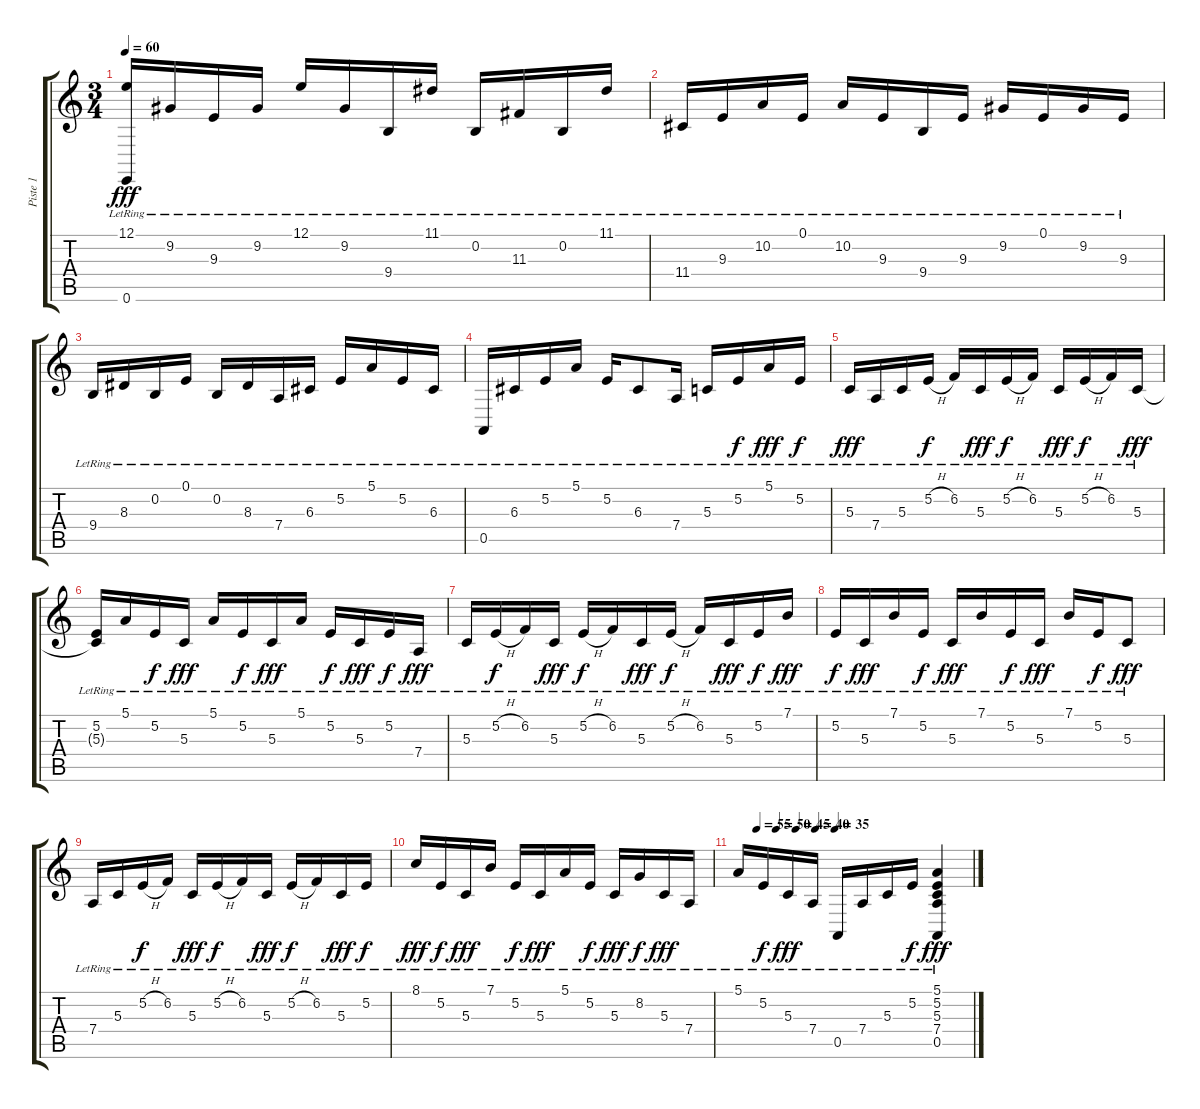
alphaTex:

\track ("Piste 1" "Piste 1") {instrument acousticgrandpiano}
\staff {score tabs}
\tuning (E4 B3 G3 D3 A2 E2) {hide}
\ts (3 4)
\tempo 60
\clef g2
\ks c
(12.1{lr} 0.6{t}).16{dy fff} 9.2{lr}.16 9.3{lr}.16 9.2{lr}.16 12.1{lr}.16 9.2{lr}.16 9.4{lr}.16 11.1{lr}.16 0.2{lr}.16 11.3{lr}.16 0.2{lr}.16 11.1{lr}.16 |
11.4{lr}.16 9.3{lr}.16 10.2{lr}.16 0.1{lr}.16 10.2{lr}.16 9.3{lr}.16 9.4{lr}.16 9.3{lr}.16 9.2{lr}.16 0.1{lr}.16 9.2{lr}.16 9.3{lr}.16 |
9.4{lr}.16 8.3{lr}.16 0.2{lr}.16 0.1{lr}.16 0.2{lr}.16 8.3{lr}.16 7.4{lr}.16 6.3{lr}.16 5.2{lr}.16 5.1{lr}.16 5.2{lr}.16 6.3{lr}.16 |
0.5{lr}.16 6.3{lr}.16 5.2{lr}.16 5.1{lr}.16 5.2{lr}.16 6.3{lr}.8 7.4{lr}.16 5.3{lr}.16 5.2{lr}.16{dy f} 5.1{lr}.16{dy fff} 5.2{lr}.16{dy f} |
5.3{lr}.16{dy fff} 7.4{lr}.16 5.3{lr}.16 5.2{h lr}.16{dy f} 6.2{lr}.16 5.3{lr}.16{dy fff} 5.2{h lr}.16{dy f} 6.2{lr}.16 5.3{lr}.16{dy fff} 5.2{h lr}.16{dy f} 6.2{lr}.16 5.3{lr}.16{dy fff} |
(5.2{lr} 5.3{t}).16 5.1{lr}.16 5.2{lr}.16{dy f} 5.3{lr}.16{dy fff} 5.1{lr}.16 5.2{lr}.16{dy f} 5.3{lr}.16{dy fff} 5.1{lr}.16 5.2{lr}.16{dy f} 5.3{lr}.16{dy fff} 5.2{lr}.16{dy f} 7.4{lr}.16{dy fff} |
5.3{lr}.16 5.2{h lr}.16{dy f} 6.2{lr}.16 5.3{lr}.16{dy fff} 5.2{h lr}.16{dy f} 6.2{lr}.16 5.3{lr}.16{dy fff} 5.2{h lr}.16{dy f} 6.2{lr}.16 5.3{lr}.16{dy fff} 5.2{lr}.16{dy f} 7.1{lr}.16{dy fff} |
5.2{lr}.16{dy f} 5.3{lr}.16{dy fff} 7.1{lr}.16 5.2{lr}.16{dy f} 5.3{lr}.16{dy fff} 7.1{lr}.16 5.2{lr}.16{dy f} 5.3{lr}.16{dy fff} 7.1{lr}.16 5.2{lr}.16{dy f} 5.3{lr}.8{dy fff} |
7.4{lr}.16 5.3{lr}.16 5.2{h lr}.16{dy f} 6.2{lr}.16 5.3{lr}.16{dy fff} 5.2{h lr}.16{dy f} 6.2{lr}.16 5.3{lr}.16{dy fff} 5.2{h lr}.16{dy f} 6.2{lr}.16 5.3{lr}.16{dy fff} 5.2{lr}.16{dy f} |
8.1{lr}.16{dy fff} 5.2{lr}.16{dy f} 5.3{lr}.16{dy fff} 7.1{lr}.16 5.2{lr}.16{dy f} 5.3{lr}.16{dy fff} 5.1{lr}.16 5.2{lr}.16{dy f} 5.3{lr}.16{dy fff} 8.2{lr}.16{dy f} 5.3{lr}.16{dy fff} 7.4{lr}.16 |
\tempo (55 0.08333333333333333)
\tempo (50 0.16666666666666666)
\tempo (45 0.25)
\tempo (40 0.3333333333333333)
\tempo (35 0.4166666666666667)
5.1{lr}.16 5.2{lr}.16{dy f} 5.3{lr}.16{dy fff} 7.4{lr}.16 0.5{lr}.16 7.4{lr}.16 5.3{lr}.16 5.2{lr}.16{dy f} (5.1{lr} 5.2{lr} 5.3{lr} 7.4{lr} 0.5{lr}).4{dy fff}
